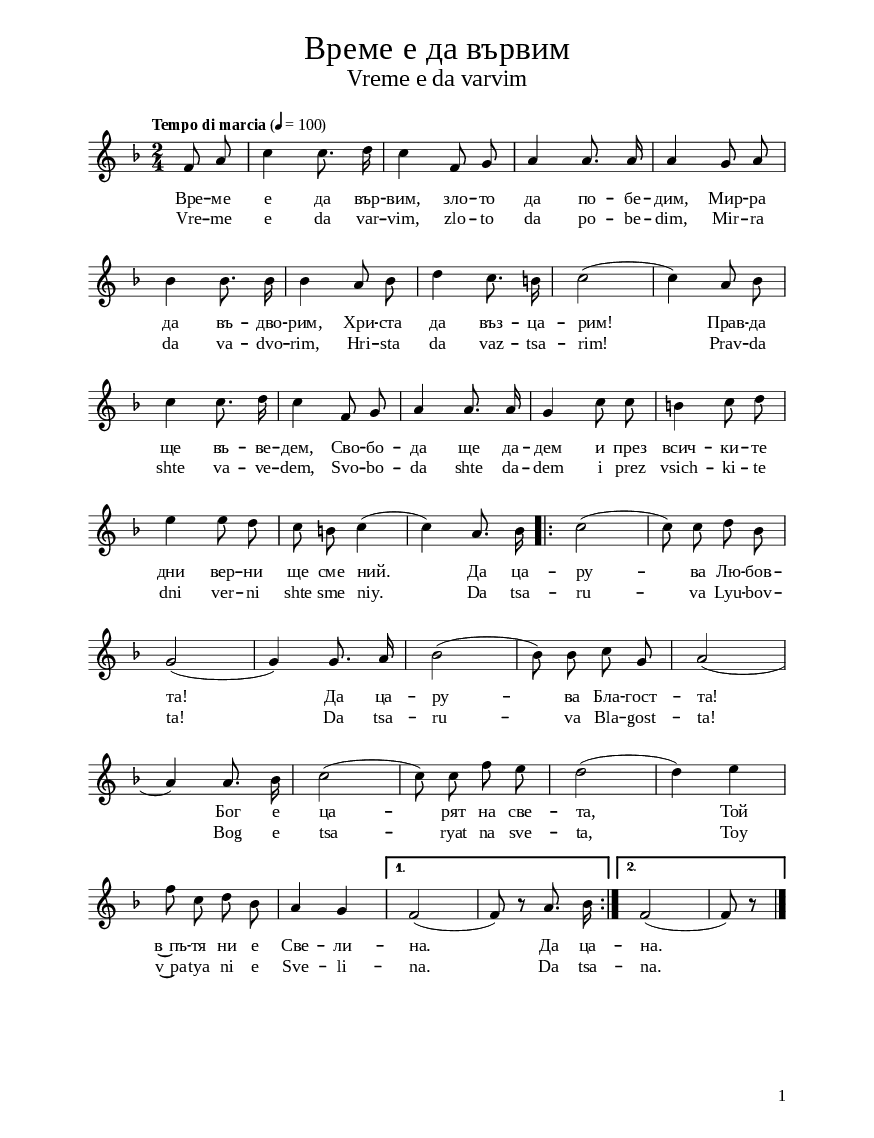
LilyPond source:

\version "2.24.1"

% include paper part and global functions
\include "include/globals.ily"

\bookpart {
  \label #'ref042
  \tocItem \markup "Време е да вървим – Vreme e da varvim"
  \include "include/bookpart-paper.ily"
  \score {
    \include "include/score-layout.ily"

    \new Voice \absolute  {
      \clef treble
      \key f \major
      \time 2/4
      \tempoFunc "Tempo di marcia" 4 "100"
      \autoBeamOff
      \autoBeamOff
      \partial 4

      f'8 a'8 | c''4 c''8. d''16 |  c''4 f'8 g'8 | a'4 a'8. a'16 | a'4 g'8 a'8  \break

      bes'4 bes'8. bes'16 | bes'4 a'8 bes'8 | d''4 c''8. b'16 | c''2 (| c''4) a'8 bes'8 | \break

      c''4 c''8. d''16 | c''4 f'8 g'8 | a'4 a'8. a'16 | g'4 c''8 c''8 | b'4 c''8 d''8| \break


      e''4 e''8 d''8 | c''8 b'8 c''4 (| c''4) a'8. bes'16 | \repeat volta 2 {
        c''2 (| c''8) c''8 d''8 bes'8  |\break

        g'2 (| g'4 ) g'8. a'16| bes'2 ( |  bes'8 ) bes'8 c''8 g'8|   a'2 ( | \break

        a'4 ) a'8. bes'16| c''2 ( | c''8 ) c''8 f''8 e''8 | d''2 (|d''4 ) e''4 \break

        f''8 c''8 d''8 bes'8 | a'4 g'4 |
      } \alternative { { f'2 ( | f'8 ) r8 a'8. bes'16 | } { f'2 (| f' 8 ) r8 \bar "|." \break } }

    }

    \addlyrics {
      Вре -- ме е да вър -- вим, зло -- то да по -- бе -- дим, Мир -- ра
      да въ -- дво -- рим, Хри -- ста да въз -- ца -- рим!  Прав -- да
      ще въ -- ве -- дем, Сво -- бо -- да ще да -- дем и през всич -- ки -- те
      дни вер -- ни ще сме ний. Да ца -- ру -- ва Лю -- бов -- та!
      Да ца -- ру -- ва Бла -- гост -- та!
      Бог е ца -- рят на све -- та, Той в~пъ -- тя ни е Све -- ли -- на. Да ца -- на.
    }
    \addlyrics {
      Vre -- me e da var -- vim, zlo -- to da po -- be -- dim, Mir -- ra
      da va -- dvo -- rim, Hri -- sta da vaz -- tsa -- rim!  Prav -- da
      shte va -- ve -- dem, Svo -- bo -- da shte da -- dem i prez vsich -- ki -- te
      dni ver -- ni shte sme niy. Da tsa -- ru -- va Lyu -- bov -- ta!
      Da tsa -- ru -- va Bla -- gost -- ta!
      Bog e tsa -- ryat na sve -- ta, Toy v~pa -- tya ni e Sve -- li -- na. Da tsa -- na.
    }

    \header {
      title = \titleFunc "Време е да вървим" "Vreme e da varvim"
    }

    \midi{}

  } % score

  \pageBreak

  \markup \fontsize #bgCoupletFontSize {
    \hspace #8
    \override #`(baseline-skip . ,bgCoupletBaselineSkip)
    \column {

      \line { 2. Бързо да полетим, }
      \line {   "   " мощно да възтръбим, }
      \line {   "   " Радост да възвестим,  }
      \line {   "   " Вяра да съживим! }
      \line {  "   " Ще огрей пак света }
      \line {   "   " в първата красота, }
      \line {   "   " Свобода, Мир и ред  }
      \line {   "   " ще владеят вред. }
      \line { "   " }
      \line { "   " \italic {Припев ... } }
    }

    \hspace #5
    \override #`(baseline-skip . ,bgCoupletBaselineSkip)
    \column {

      \line { 2. Barzo da poletim, }
      \line {   "   " moshtno da vaztrabim, }
      \line {   "   " Radost da vazvestim,  }
      \line {   "   " vyara da sazhivim! }
      \line {  "   " Shte ogrey pak sveta }
      \line {   "   " v parvata krasota, }
      \line {   "   " Svoboda, Mir i red  }
      \line {   "   " shte vladeyat vred. }
      \line {   "   " }
      \line { "   " \italic {Refrain ...} }
    } %column
  } % markup

  \markup \empty-two
  % include foreign translation(s) of the song
  \version "2.24.1"

\markup \fill-line { \fontsize #deTitleFontSize "Es ist Zeit, dass wir gehen" }
\markup \null
\markup \null
\markup \fontsize #deCoupletFontSize {
  \hspace #10
  \override #`(baseline-skip . ,deCoupletBaselineSkip)

  \column {

    \line { 1. Es ist Zeit, dass wir gehen, }

    \line { "   "dass wir das Böse besiegen, }

    \line { "   "dass wir den Frieden wiederherstellen,}

    \line { "   "dass wir Christus zum König machen! }

    \line { "   "Gerechtigkeit werden wir einführen, }

    \line { "   "Freiheit werden wir geben, }

    \line { "   "und an allen Tagen}

    \line { "   "werden wir treu sein.}
    \line { "   " }

    \line { "   " \italic { Refrain:}  }

    \line { "   "Möge die Liebe herrschen, }

    \line { "   "möge die Güte herrschen!}

    \line { "   "Gott ist der König der Welt; }

    \line { "   "Er ist das Licht auf unserem Weg.}
     \line { "   " }
   

    \line { 2. "" Schnell, lasst uns losfliegen, }

    \line { "   "mächtig posaunen, }

    \line { "   "lasst uns die Freude verkünden,}

    \line { "   "den Glauben wiederbeleben!}

    \line { "   "Die Welt wird wieder erstrahlen}

    \line { "   "in der ersten Schönheit, }

    \line { "   "Freiheit, Frieden und Ordnung}

    \line { "   " werden überall walten!}
    \line { "   " }

    \line { "   " \italic { Refrain ... }  }

  }

}


} % bookpart
